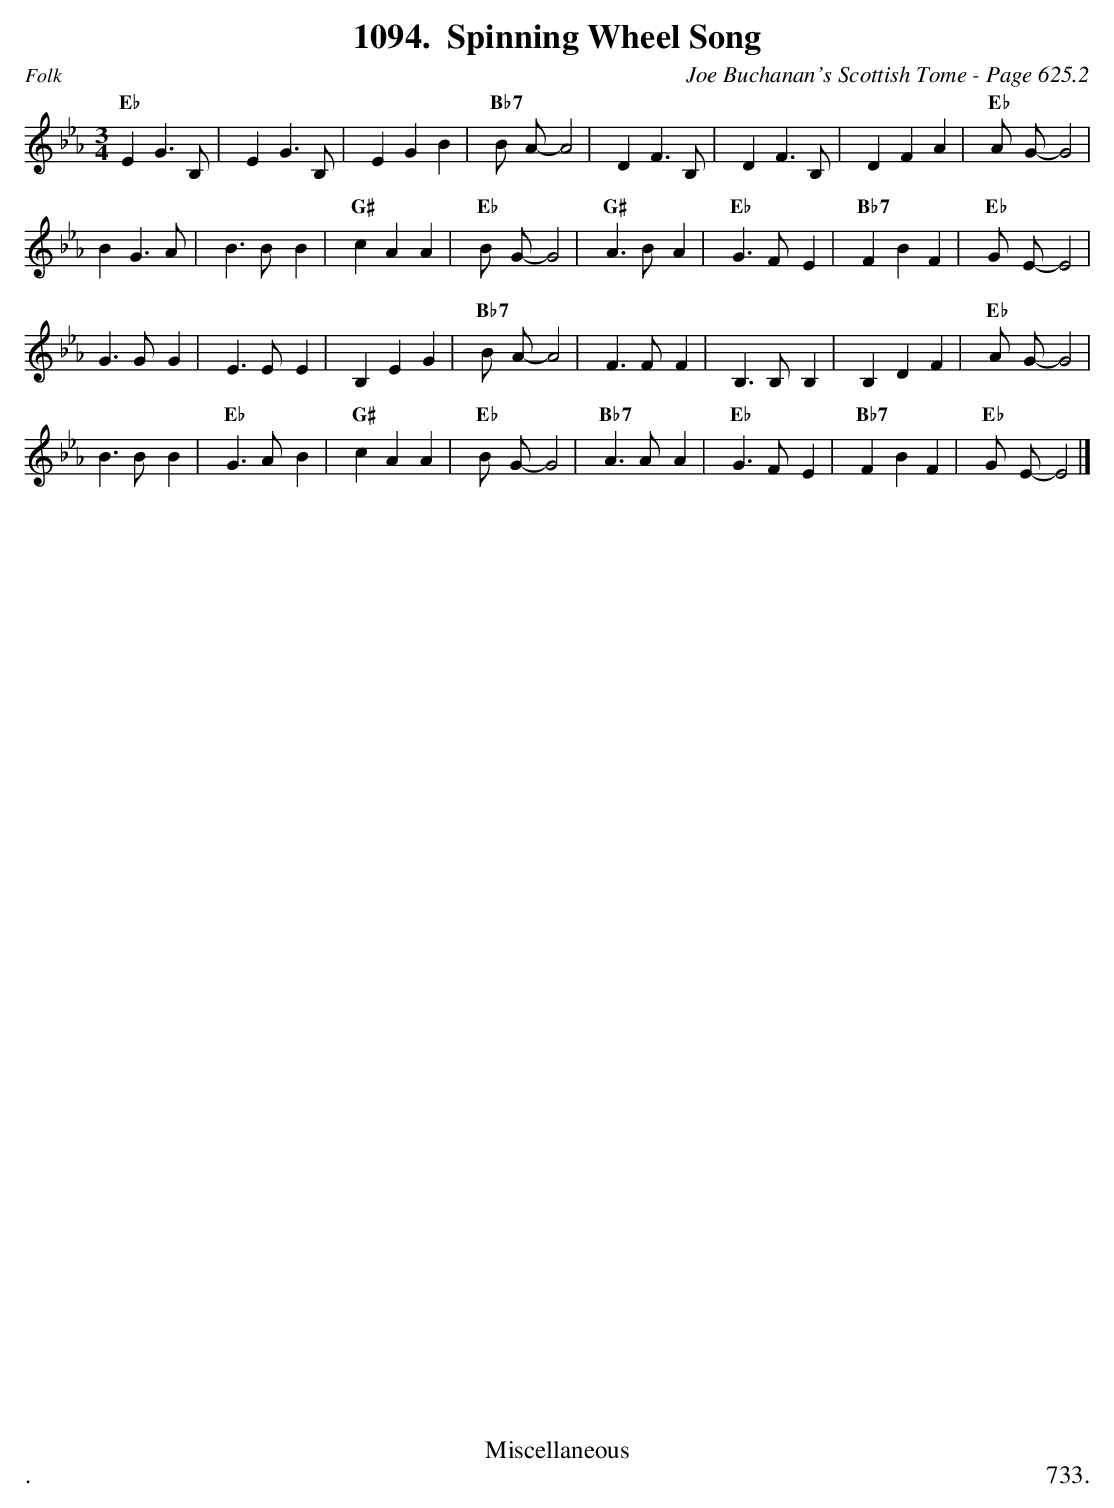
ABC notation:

X:1
T:Spinning Wheel Song
C:Joe Buchanan's Scottish Tome - Page 625.2
L:1/4
M:3/4
K:Eb
"Eb"E G>B, | E G>B, | E G B | "Bb7"B/ A/-A2 | D F>B, | D F>B, | D F A | "Eb"A/ G/- G2 |
B G>A | B>B B | "G#"c A A | "Eb"B/ G/- G2 | "G#"A>B A | "Eb"G>F E | "Bb7"F B F | "Eb"G/ E/- E2 |
G>G G | E>E E | B, E G | "Bb7"B/ A/- A2 | F>F F | B,>B, B, | B, D F | "Eb"A/ G/- G2 |
B>B B | "Eb"G>A B | "G#"c A A | "Eb"B/ G/- G2 | "Bb7"A>A A | "Eb"G>F E | "Bb7"F B F | "Eb"G/ E/- E2 |]
